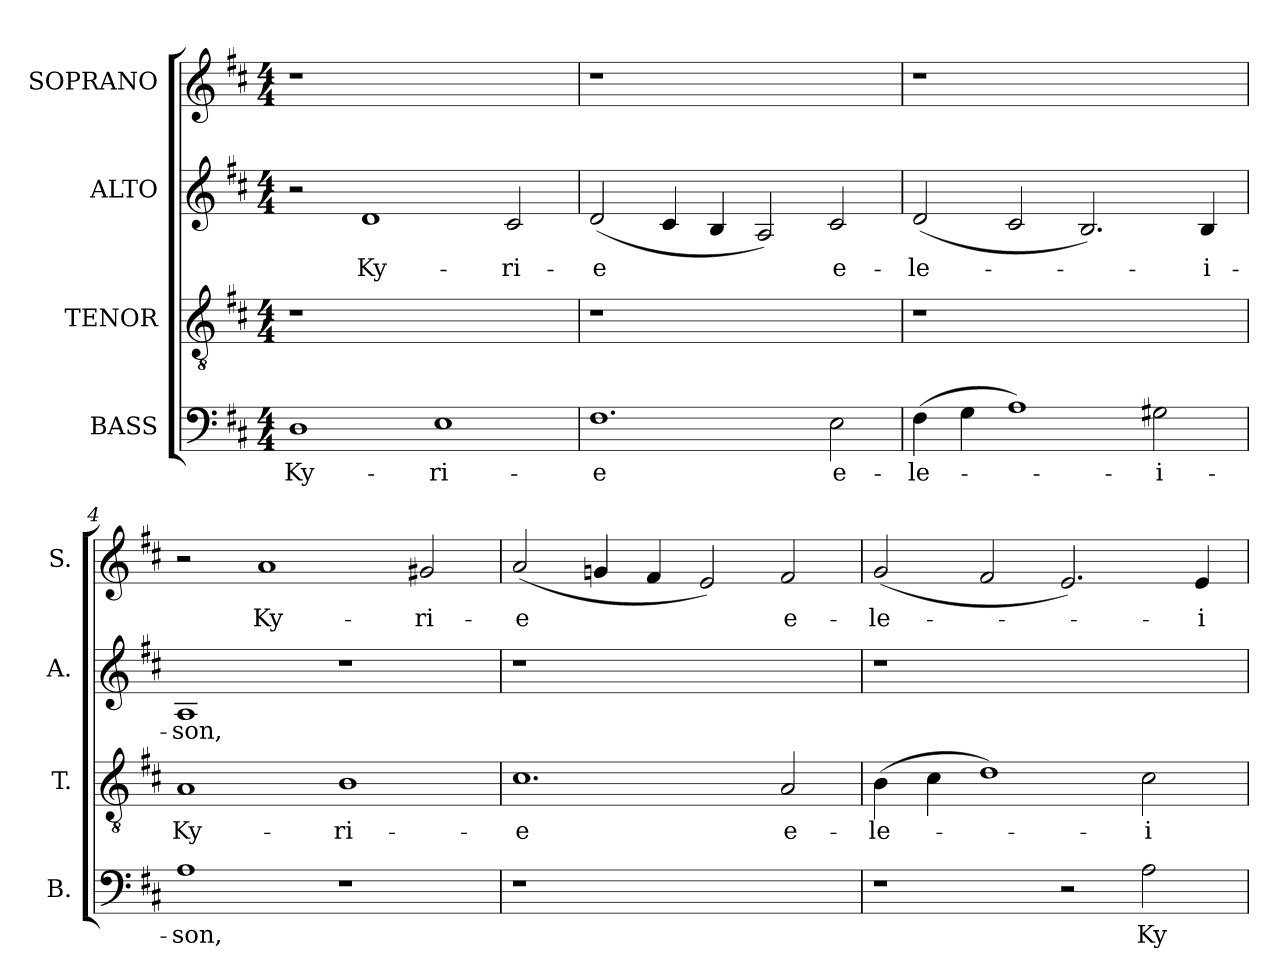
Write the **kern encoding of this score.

**kern	**text	**kern	**text	**kern	**text	**kern	**text
*part4	*part4	*part3	*part3	*part2	*part2	*part1	*part1
*staff4	*staff4	*staff3	*staff3	*staff2	*staff2	*staff1	*staff1
*I"BASS	*	*I"TENOR	*	*I"ALTO	*	*I"SOPRANO	*
*I'B.	*	*I'T.	*	*I'A.	*	*I'S.	*
!!LO:PB:g=z
*clefF4	*	*clefGv2	*	*clefG2	*	*clefG2	*
*	*	*ITrd7c12	*	*	*	*	*
*k[f#c#]	*	*k[f#c#]	*	*k[f#c#]	*	*k[f#c#]	*
*D:	*	*D:	*	*D:	*	*D:	*
*M4/4	*	*M4/4	*	*M4/4	*	*M4/4	*
*MM160	*	*MM160	*	*MM160	*	*MM160	*
=1	=1	=1	=1	=1	=1	=1	=1
!	!LO:LY:b:color=#000000	!LO:N:vis=1	!	!	!	!LO:N:vis=1	!
1Di	Ky-	1r	.	2r	.	1r	.
!	!	!	!	!	!LO:LY:b:color=#000000	!	!
.	.	.	.	1di	Ky-	.	.
!	!LO:LY:b:color=#000000	!	!	!	!	!	!
1Ei	-ri-	1ryy	.	.	.	1ryy	.
!	!	!	!	!	!LO:LY:b:color=#000000	!	!
.	.	.	.	2c#i/	-ri-	.	.
=2	=2	=2	=2	=2	=2	=2	=2
!	!LO:LY:b:color=#000000	!LO:N:vis=1	!	!	!	!	!
!	!	!	!	!	!LO:LY:b:color=#000000	!LO:N:vis=1	!
1.F#i	-e	1r	.	(2di/	-e	1r	.
.	.	.	.	4c#i/	.	.	.
.	.	.	.	4Bi/	.	.	.
.	.	1ryy	.	2Ai/)	.	1ryy	.
!	!LO:LY:b:color=#000000	!	!	!	!	!	!
!	!	!	!	!	!LO:LY:b:color=#000000	!	!
2Ei\	e-	.	.	2c#i/	e-	.	.
=3	=3	=3	=3	=3	=3	=3	=3
!	!LO:LY:b:color=#000000	!LO:N:vis=1	!	!	!	!	!
!	!	!	!	!	!LO:LY:b:color=#000000	!LO:N:vis=1	!
(4F#i\	-le-	1r	.	(2di/	-le-	1r	.
4Gi\	.	.	.	.	.	.	.
1Ai)	.	.	.	2c#i/	.	.	.
.	.	1ryy	.	2.Bi/)	.	1ryy	.
!	!LO:LY:b:color=#000000	!	!	!	!	!	!
2G#Xi\	-i-	.	.	.	.	.	.
!	!	!	!	!	!LO:LY:b:color=#000000	!	!
.	.	.	.	4Bi/	-i-	.	.
=4	=4	=4	=4	=4	=4	=4	=4
!	!LO:LY:b:color=#000000	!	!	!	!	!	!
!	!	!	!LO:LY:b:color=#000000	!	!	!	!
!	!	!	!	!	!LO:LY:b:color=#000000	!	!
1Ai	-son,	1AAi	Ky-	1Ai	-son,	2r	.
!	!	!	!	!	!	!	!LO:LY:b:color=#000000
.	.	.	.	.	.	1ai	Ky-
!	!	!	!LO:LY:b:color=#000000	!	!	!	!
1r	.	1BBi	-ri-	1r	.	.	.
!	!	!	!	!	!	!	!LO:LY:b:color=#000000
.	.	.	.	.	.	2g#Xi/	-ri-
=5	=5	=5	=5	=5	=5	=5	=5
!LO:N:vis=1	!	!	!	!	!	!	!
!	!	!	!LO:LY:b:color=#000000	!LO:N:vis=1	!	!	!
!	!	!	!	!	!	!	!LO:LY:b:color=#000000
1r	.	1.C#i	-e	1r	.	(2ai/	-e
.	.	.	.	.	.	4gni/	.
.	.	.	.	.	.	4f#i/	.
1ryy	.	.	.	1ryy	.	2ei/)	.
!	!	!	!LO:LY:b:color=#000000	!	!	!	!
!	!	!	!	!	!	!	!LO:LY:b:color=#000000
.	.	2AAi/	e-	.	.	2f#i/	e-
=6	=6	=6	=6	=6	=6	=6	=6
!	!	!	!LO:LY:b:color=#000000	!LO:N:vis=1	!	!	!
!	!	!	!	!	!	!	!LO:LY:b:color=#000000
1r	.	(4BBi\	-le-	1r	.	(2gi/	-le-
.	.	4C#i\	.	.	.	.	.
.	.	1Di)	.	.	.	2f#i/	.
2r	.	.	.	1ryy	.	2.ei/)	.
!	!LO:LY:b:color=#000000	!	!	!	!	!	!
!	!	!	!LO:LY:b:color=#000000	!	!	!	!
2Ai\	Ky-	2C#i\	-i-	.	.	.	.
!	!	!	!	!	!	!	!LO:LY:b:color=#000000
.	.	.	.	.	.	4ei/	-i-
=	=	=	=	=	=	=	=
*-	*-	*-	*-	*-	*-	*-	*-
